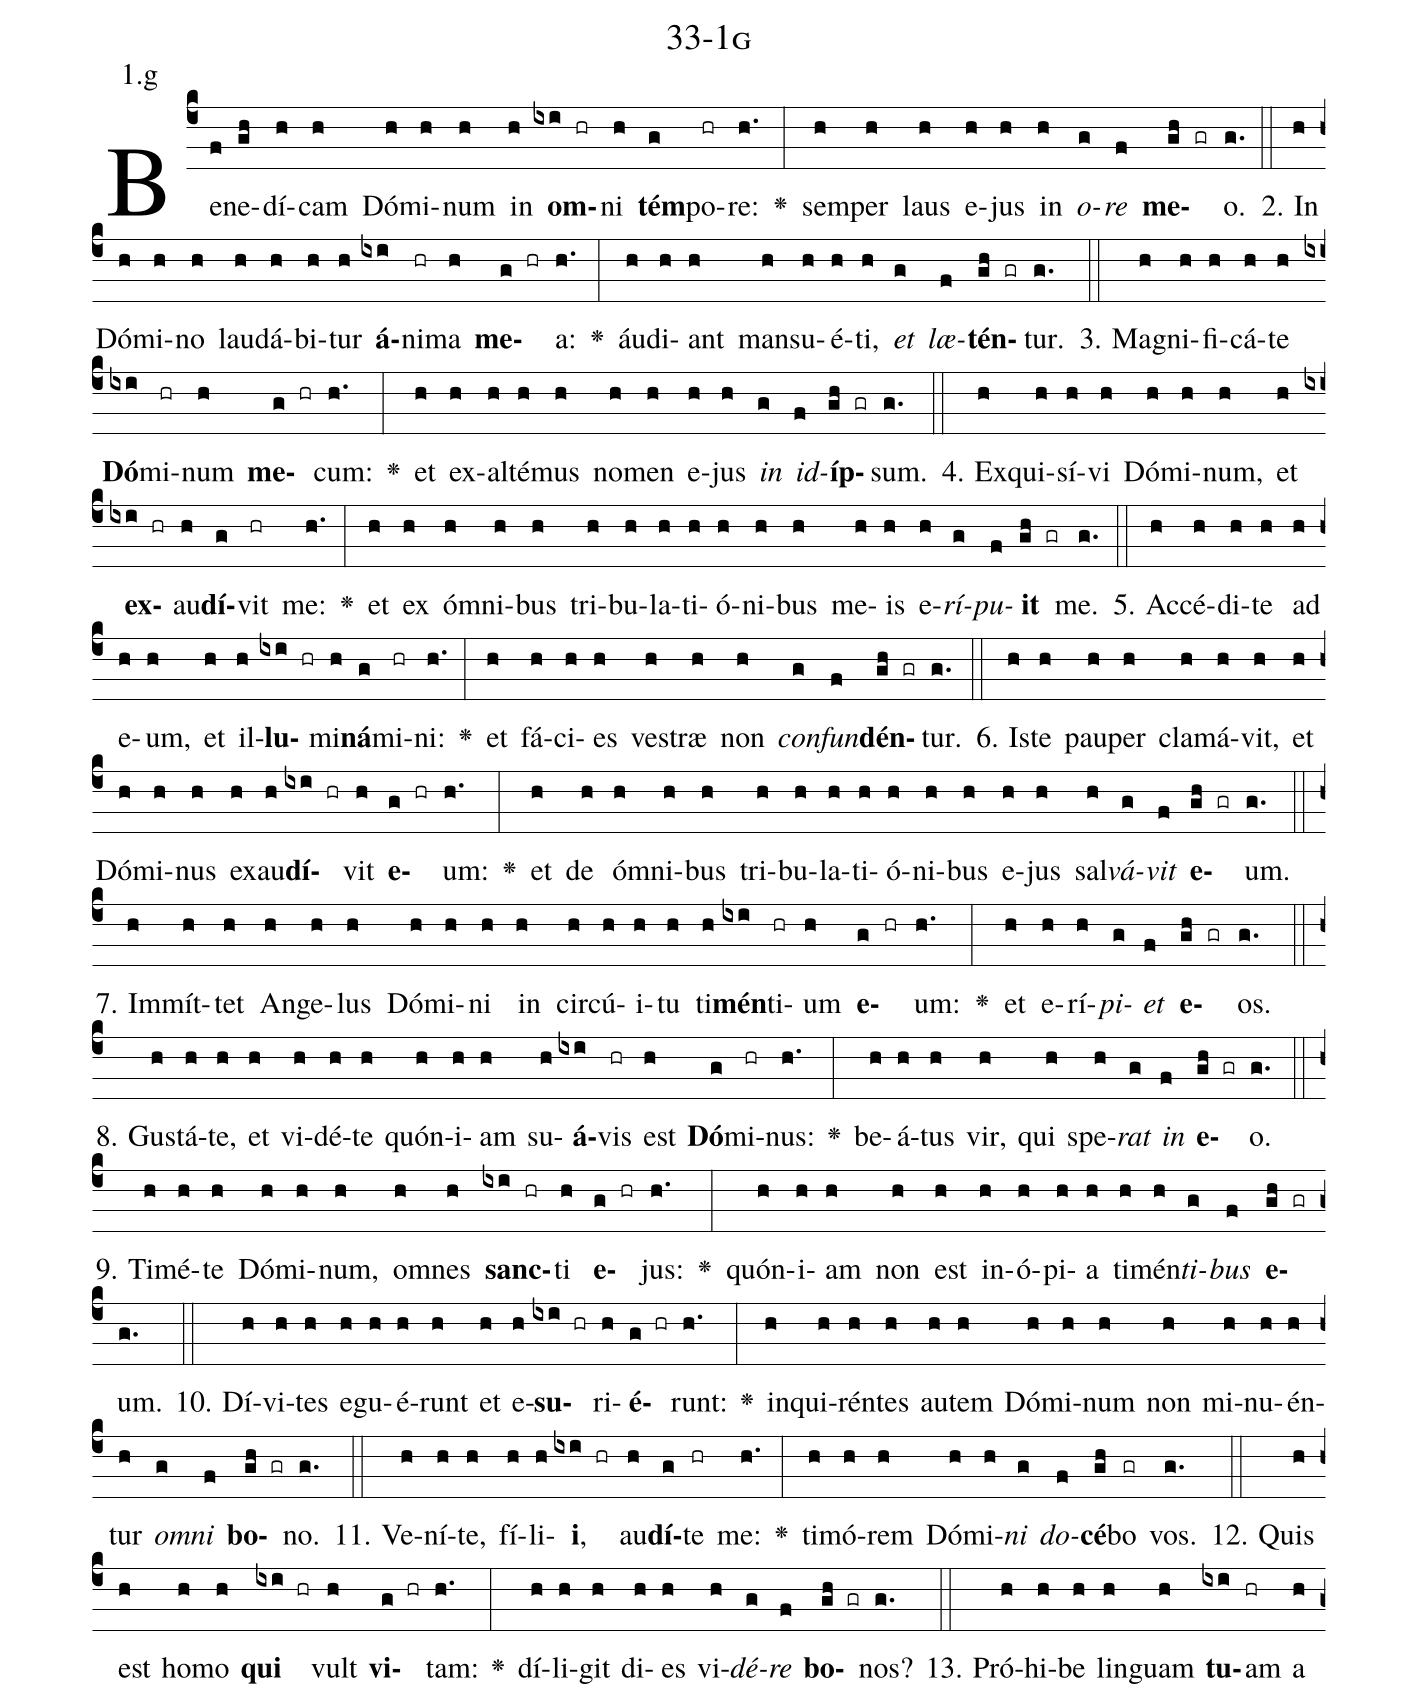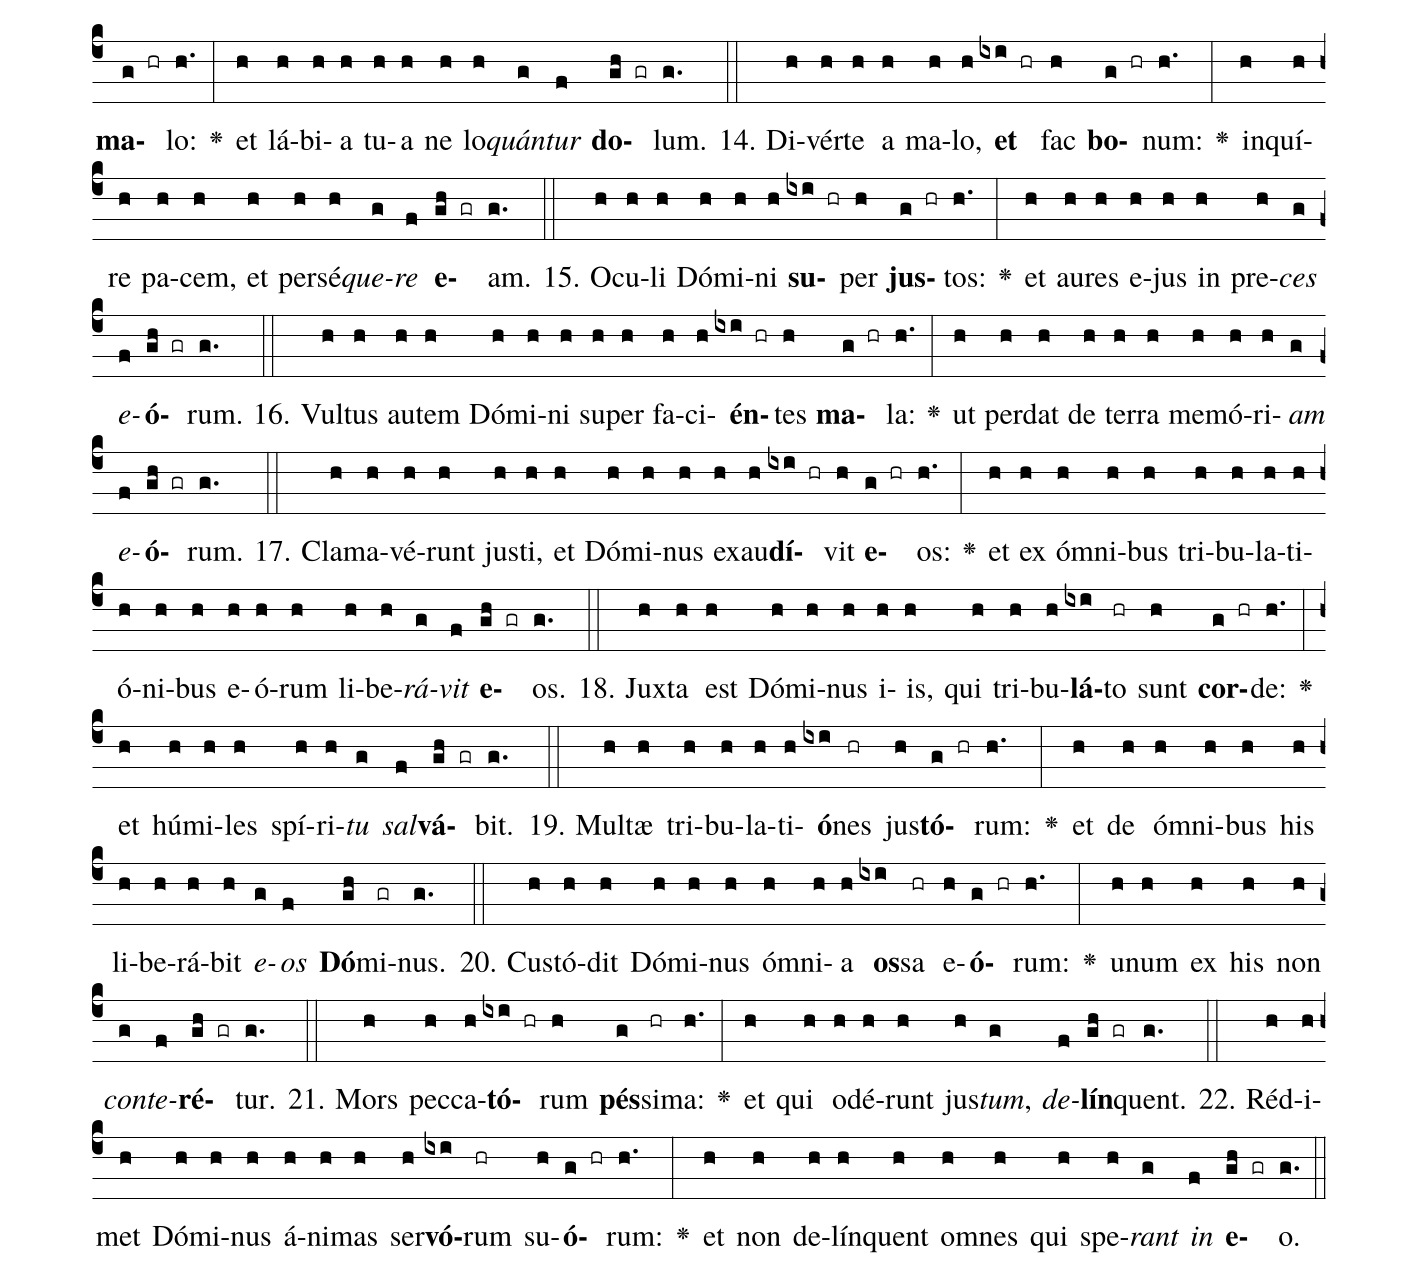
name: 33-1g;
annotation: 1.g;
%%
(c4)Be(f)ne(gh)dí(h)cam(h) Dó(h)mi(h)num(h) in(h) <b>om</b>(ixi hr)ni(h) <b>tém</b>(g)po(hr)re:(h.) <v>\greheightstar</v>(:) sem(h)per(h) laus(h) e(h)jus(h) in(h) <i>o</i>(g)<i>re</i>(f) <b>me</b>(gh gr)o.(g.) (::)
2. In(h) Dó(h)mi(h)no(h) lau(h)dá(h)bi(h)tur(h) <b>á</b>(ixi)ni(hr)ma(h) <b>me</b>(g hr)a:(h.) <v>\greheightstar</v>(:) áu(h)di(h)ant(h) man(h)su(h)é(h)ti,(h) <i>et</i>(g) <i>læ</i>(f)<b>tén</b>(gh gr)tur.(g.) (::)
3. Ma(h)gni(h)fi(h)cá(h)te(h) <b>Dó</b>(ixi)mi(hr)num(h) <b>me</b>(g hr)cum:(h.) <v>\greheightstar</v>(:) et(h) ex(h)al(h)té(h)mus(h) no(h)men(h) e(h)jus(h) <i>in</i>(g) <i>id</i>(f)<b>íp</b>(gh gr)sum.(g.) (::)
4. Ex(h)qui(h)sí(h)vi(h) Dó(h)mi(h)num,(h) et(h) <b>ex</b>(ixi hr)au(h)<b>dí</b>(g)vit(hr) me:(h.) <v>\greheightstar</v>(:) et(h) ex(h) óm(h)ni(h)bus(h) tri(h)bu(h)la(h)ti(h)ó(h)ni(h)bus(h) me(h)is(h) e(h)<i>rí</i>(g)<i>pu</i>(f)<b>it</b>(gh gr) me.(g.) (::)
5. Ac(h)cé(h)di(h)te(h) ad(h) e(h)um,(h) et(h) il(h)<b>lu</b>(ixi hr)mi(h)<b>ná</b>(g)mi(hr)ni:(h.) <v>\greheightstar</v>(:) et(h) fá(h)ci(h)es(h) ves(h)træ(h) non(h) <i>con</i>(g)<i>fun</i>(f)<b>dén</b>(gh gr)tur.(g.) (::)
6. Is(h)te(h) pau(h)per(h) cla(h)má(h)vit,(h) et(h) Dó(h)mi(h)nus(h) ex(h)au(h)<b>dí</b>(ixi hr)vit(h) <b>e</b>(g hr)um:(h.) <v>\greheightstar</v>(:) et(h) de(h) óm(h)ni(h)bus(h) tri(h)bu(h)la(h)ti(h)ó(h)ni(h)bus(h) e(h)jus(h) sal(h)<i>vá</i>(g)<i>vit</i>(f) <b>e</b>(gh gr)um.(g.) (::)
7. Im(h)mít(h)tet(h) An(h)ge(h)lus(h) Dó(h)mi(h)ni(h) in(h) cir(h)cú(h)i(h)tu(h) ti(h)<b>mén</b>(ixi)ti(hr)um(h) <b>e</b>(g hr)um:(h.) <v>\greheightstar</v>(:) et(h) e(h)rí(h)<i>pi</i>(g)<i>et</i>(f) <b>e</b>(gh gr)os.(g.) (::)
8. Gus(h)tá(h)te,(h) et(h) vi(h)dé(h)te(h) quón(h)i(h)am(h) su(h)<b>á</b>(ixi)vis(hr) est(h) <b>Dó</b>(g)mi(hr)nus:(h.) <v>\greheightstar</v>(:) be(h)á(h)tus(h) vir,(h) qui(h) spe(h)<i>rat</i>(g) <i>in</i>(f) <b>e</b>(gh gr)o.(g.) (::)
9. Ti(h)mé(h)te(h) Dó(h)mi(h)num,(h) om(h)nes(h) <b>sanc</b>(ixi hr)ti(h) <b>e</b>(g hr)jus:(h.) <v>\greheightstar</v>(:) quón(h)i(h)am(h) non(h) est(h) in(h)ó(h)pi(h)a(h) ti(h)mén(h)<i>ti</i>(g)<i>bus</i>(f) <b>e</b>(gh gr)um.(g.) (::)
10. Dí(h)vi(h)tes(h) e(h)gu(h)é(h)runt(h) et(h) e(h)<b>su</b>(ixi hr)ri(h)<b>é</b>(g hr)runt:(h.) <v>\greheightstar</v>(:) in(h)qui(h)rén(h)tes(h) au(h)tem(h) Dó(h)mi(h)num(h) non(h) mi(h)nu(h)én(h)tur(h) <i>om</i>(g)<i>ni</i>(f) <b>bo</b>(gh gr)no.(g.) (::)
11. Ve(h)ní(h)te,(h) fí(h)li(h)<b>i</b>,(ixi hr) au(h)<b>dí</b>(g)te(hr) me:(h.) <v>\greheightstar</v>(:) ti(h)mó(h)rem(h) Dó(h)mi(h)<i>ni</i>(g) <i>do</i>(f)<b>cé</b>(gh)bo(gr) vos.(g.) (::)
12. Quis(h) est(h) ho(h)mo(h) <b>qui</b>(ixi hr) vult(h) <b>vi</b>(g hr)tam:(h.) <v>\greheightstar</v>(:) dí(h)li(h)git(h) di(h)es(h) vi(h)<i>dé</i>(g)<i>re</i>(f) <b>bo</b>(gh gr)nos?(g.) (::)
13. Pró(h)hi(h)be(h) lin(h)guam(h) <b>tu</b>(ixi)am(hr) a(h) <b>ma</b>(g hr)lo:(h.) <v>\greheightstar</v>(:) et(h) lá(h)bi(h)a(h) tu(h)a(h) ne(h) lo(h)<i>quán</i>(g)<i>tur</i>(f) <b>do</b>(gh gr)lum.(g.) (::)
14. Di(h)vér(h)te(h) a(h) ma(h)lo,(h) <b>et</b>(ixi hr) fac(h) <b>bo</b>(g hr)num:(h.) <v>\greheightstar</v>(:) in(h)quí(h)re(h) pa(h)cem,(h) et(h) per(h)sé(h)<i>que</i>(g)<i>re</i>(f) <b>e</b>(gh gr)am.(g.) (::)
15. O(h)cu(h)li(h) Dó(h)mi(h)ni(h) <b>su</b>(ixi hr)per(h) <b>jus</b>(g hr)tos:(h.) <v>\greheightstar</v>(:) et(h) au(h)res(h) e(h)jus(h) in(h) pre(h)<i>ces</i>(g) <i>e</i>(f)<b>ó</b>(gh gr)rum.(g.) (::)
16. Vul(h)tus(h) au(h)tem(h) Dó(h)mi(h)ni(h) su(h)per(h) fa(h)ci(h)<b>én</b>(ixi hr)tes(h) <b>ma</b>(g hr)la:(h.) <v>\greheightstar</v>(:) ut(h) per(h)dat(h) de(h) ter(h)ra(h) me(h)mó(h)ri(h)<i>am</i>(g) <i>e</i>(f)<b>ó</b>(gh gr)rum.(g.) (::)
17. Cla(h)ma(h)vé(h)runt(h) jus(h)ti,(h) et(h) Dó(h)mi(h)nus(h) ex(h)au(h)<b>dí</b>(ixi hr)vit(h) <b>e</b>(g hr)os:(h.) <v>\greheightstar</v>(:) et(h) ex(h) óm(h)ni(h)bus(h) tri(h)bu(h)la(h)ti(h)ó(h)ni(h)bus(h) e(h)ó(h)rum(h) li(h)be(h)<i>rá</i>(g)<i>vit</i>(f) <b>e</b>(gh gr)os.(g.) (::)
18. Jux(h)ta(h) est(h) Dó(h)mi(h)nus(h) i(h)is,(h) qui(h) tri(h)bu(h)<b>lá</b>(ixi)to(hr) sunt(h) <b>cor</b>(g hr)de:(h.) <v>\greheightstar</v>(:) et(h) hú(h)mi(h)les(h) spí(h)ri(h)<i>tu</i>(g) <i>sal</i>(f)<b>vá</b>(gh gr)bit.(g.) (::)
19. Mul(h)tæ(h) tri(h)bu(h)la(h)ti(h)<b>ó</b>(ixi)nes(hr) jus(h)<b>tó</b>(g hr)rum:(h.) <v>\greheightstar</v>(:) et(h) de(h) óm(h)ni(h)bus(h) his(h) li(h)be(h)rá(h)bit(h) <i>e</i>(g)<i>os</i>(f) <b>Dó</b>(gh)mi(gr)nus.(g.) (::)
20. Cus(h)tó(h)dit(h) Dó(h)mi(h)nus(h) óm(h)ni(h)a(h) <b>os</b>(ixi)sa(hr) e(h)<b>ó</b>(g hr)rum:(h.) <v>\greheightstar</v>(:) u(h)num(h) ex(h) his(h) non(h) <i>con</i>(g)<i>te</i>(f)<b>ré</b>(gh gr)tur.(g.) (::)
21. Mors(h) pec(h)ca(h)<b>tó</b>(ixi hr)rum(h) <b>pés</b>(g)si(hr)ma:(h.) <v>\greheightstar</v>(:) et(h) qui(h) o(h)dé(h)runt(h) jus(h)<i>tum</i>,(g) <i>de</i>(f)<b>lín</b>(gh gr)quent.(g.) (::)
22. Réd(h)i(h)met(h) Dó(h)mi(h)nus(h) á(h)ni(h)mas(h) ser(h)<b>vó</b>(ixi)rum(hr) su(h)<b>ó</b>(g hr)rum:(h.) <v>\greheightstar</v>(:) et(h) non(h) de(h)lín(h)quent(h) om(h)nes(h) qui(h) spe(h)<i>rant</i>(g) <i>in</i>(f) <b>e</b>(gh gr)o.(g.) (::)
